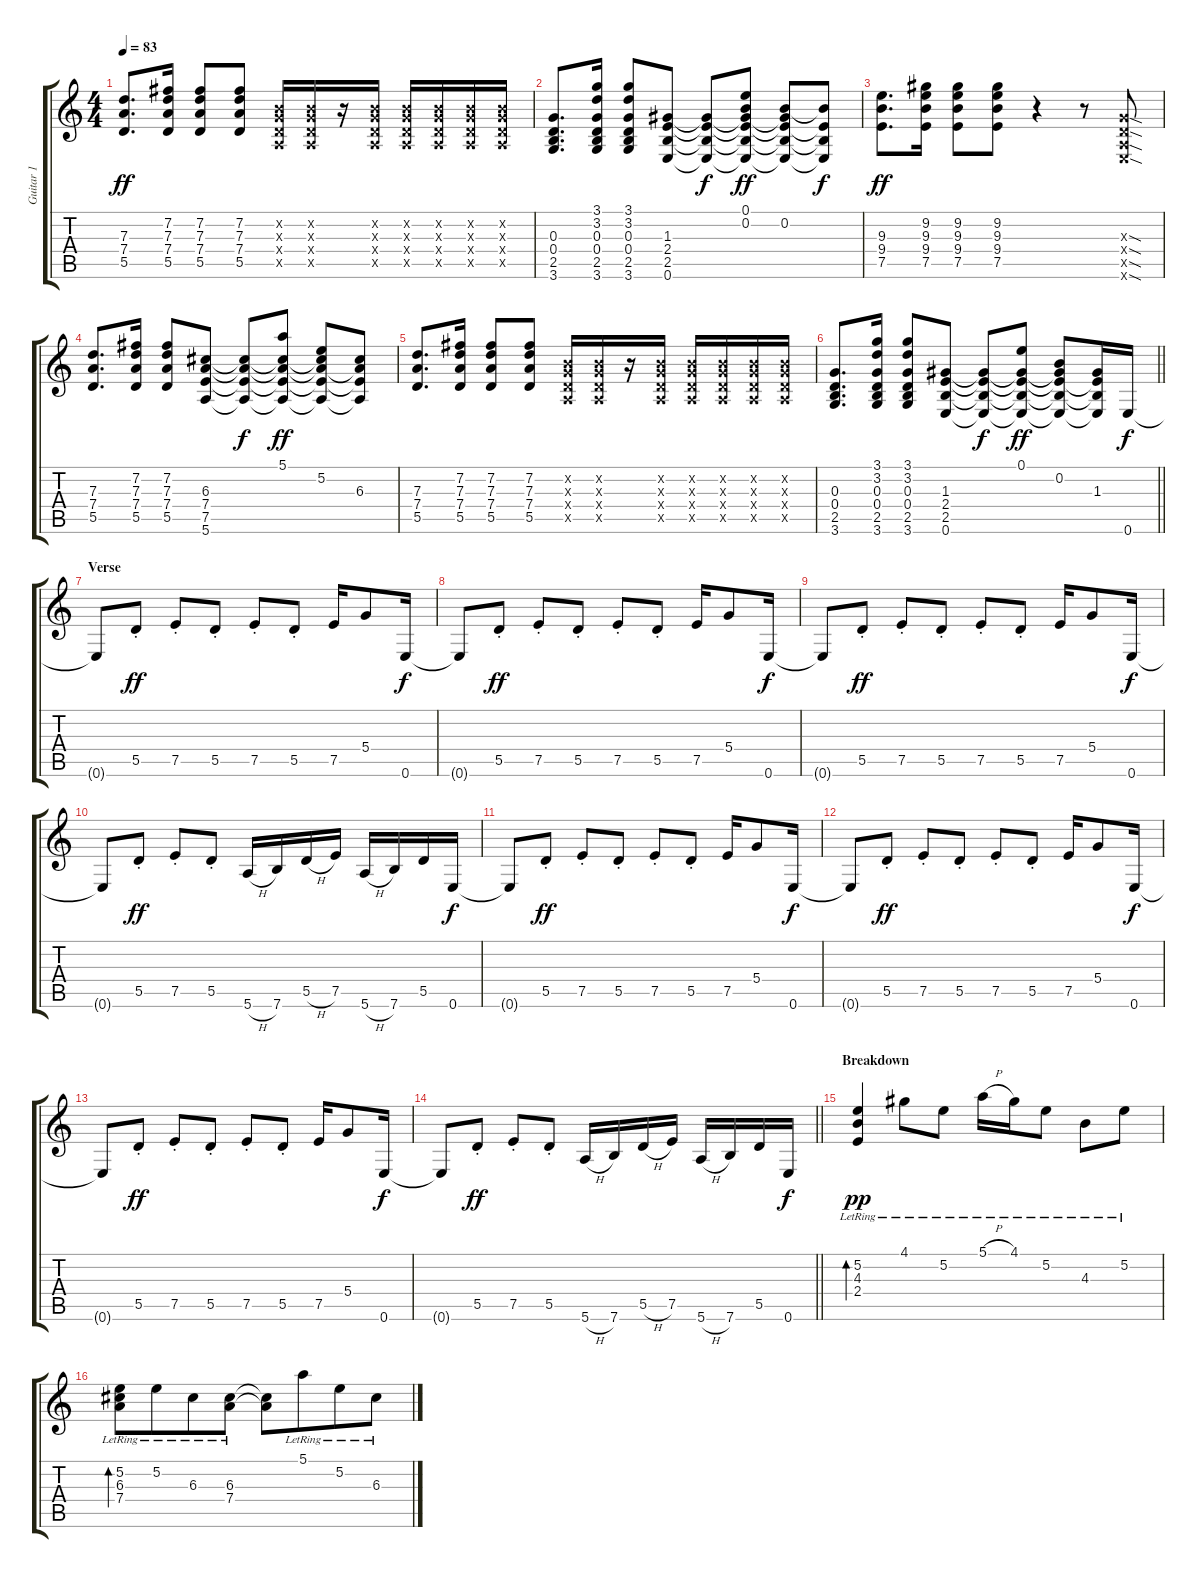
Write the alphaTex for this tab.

\track ("Guitar 1" "Guitar 1") {instrument overdrivenguitar}
\staff {score tabs}
\tuning (E4 B3 G3 D3 A2 E2) {hide}
\ts (4 4)
\tempo 83
\clef g2
\ks c
(7.3 7.4 5.5).8{d dy ff} (7.2 7.3 7.4 5.5).16 (7.2 7.3 7.4 5.5).8 (7.2 7.3 7.4 5.5).8 (0.2{x} 0.3{x} 0.4{x} 0.5{x}).16 (0.2{x} 0.3{x} 0.4{x} 0.5{x}).16 r.16 (0.2{x} 0.3{x} 0.4{x} 0.5{x}).16 (0.2{x} 0.3{x} 0.4{x} 0.5{x}).16 (0.2{x} 0.3{x} 0.4{x} 0.5{x}).16 (0.2{x} 0.3{x} 0.4{x} 0.5{x}).16 (0.2{x} 0.3{x} 0.4{x} 0.5{x}).16 |
(0.3 0.4 2.5 3.6).8{d} (3.1 3.2 0.3 0.4 2.5 3.6).16 (3.1 3.2 0.3 0.4 2.5 3.6).8 (1.3 2.4 2.5 0.6).8 (1.3{t} 2.4{t} 2.5{t} 0.6{t}).8{dy f} (0.1 0.2 1.3{t} 2.4{t} 2.5{t} 0.6{t}).8{dy ff} (0.2 1.3{t} 2.4{t} 2.5{t} 0.6{t}).8 (0.2{t} 2.4{t} 2.5{t} 0.6{t}).8{dy f} |
(9.3 9.4 7.5).8{d dy ff} (9.2 9.3 9.4 7.5).16 (9.2 9.3 9.4 7.5).8 (9.2 9.3 9.4 7.5).8 r.4 r.8 (0.3{sod x} 0.4{sod x} 0.5{sod x} 0.6{sod x}).8 |
(7.3 7.4 5.5).8{d} (7.2 7.3 7.4 5.5).16 (7.2 7.3 7.4 5.5).8 (6.3 7.4 7.5 5.6).8 (6.3{t} 7.4{t} 7.5{t} 5.6{t}).8{dy f} (5.1 6.3{t} 7.4{t} 7.5{t} 5.6{t}).8{dy ff} (5.2 6.3{t} 7.4{t} 7.5{t} 5.6{t}).8 (6.3 7.4{t} 7.5{t} 5.6{t}).8 |
(7.3 7.4 5.5).8{d} (7.2 7.3 7.4 5.5).16 (7.2 7.3 7.4 5.5).8 (7.2 7.3 7.4 5.5).8 (0.2{x} 0.3{x} 0.4{x} 0.5{x}).16 (0.2{x} 0.3{x} 0.4{x} 0.5{x}).16 r.16 (0.2{x} 0.3{x} 0.4{x} 0.5{x}).16 (0.2{x} 0.3{x} 0.4{x} 0.5{x}).16 (0.2{x} 0.3{x} 0.4{x} 0.5{x}).16 (0.2{x} 0.3{x} 0.4{x} 0.5{x}).16 (0.2{x} 0.3{x} 0.4{x} 0.5{x}).16 |
\barLineRight lightlight
(0.3 0.4 2.5 3.6).8{d} (3.1 3.2 0.3 0.4 2.5 3.6).16 (3.1 3.2 0.3 0.4 2.5 3.6).8 (1.3 2.4 2.5 0.6).8 (1.3{t} 2.4{t} 2.5{t} 0.6{t}).8{dy f} (0.1 1.3{t} 2.4{t} 2.5{t} 0.6{t}).8{dy ff} (0.2 1.3{t} 2.4{t} 2.5{t} 0.6{t}).8 (1.3 2.4{t} 2.5{t} 0.6{t}).16 0.6.16{dy f} |
\section ("" "Verse")
0.6{t}.8 5.5{st}.8{dy ff} 7.5{st}.8 5.5{st}.8 7.5{st}.8 5.5{st}.8 7.5.16 5.4.8 0.6.16{dy f} |
0.6{t}.8 5.5{st}.8{dy ff} 7.5{st}.8 5.5{st}.8 7.5{st}.8 5.5{st}.8 7.5.16 5.4.8 0.6.16{dy f} |
0.6{t}.8 5.5{st}.8{dy ff} 7.5{st}.8 5.5{st}.8 7.5{st}.8 5.5{st}.8 7.5.16 5.4.8 0.6.16{dy f} |
0.6{t}.8 5.5{st}.8{dy ff} 7.5{st}.8 5.5{st}.8 5.6{h}.16 7.6.16 5.5{h}.16 7.5.16 5.6{h}.16 7.6.16 5.5.16 0.6.16{dy f} |
0.6{t}.8 5.5{st}.8{dy ff} 7.5{st}.8 5.5{st}.8 7.5{st}.8 5.5{st}.8 7.5.16 5.4.8 0.6.16{dy f} |
0.6{t}.8 5.5{st}.8{dy ff} 7.5{st}.8 5.5{st}.8 7.5{st}.8 5.5{st}.8 7.5.16 5.4.8 0.6.16{dy f} |
0.6{t}.8 5.5{st}.8{dy ff} 7.5{st}.8 5.5{st}.8 7.5{st}.8 5.5{st}.8 7.5.16 5.4.8 0.6.16{dy f} |
\barLineRight lightlight
0.6{t}.8 5.5{st}.8{dy ff} 7.5{st}.8 5.5{st}.8 5.6{h}.16 7.6.16 5.5{h}.16 7.5.16 5.6{h}.16 7.6.16 5.5.16 0.6.16{dy f} |
\section ("" "Breakdown")
(5.2{lr} 4.3{lr} 2.4{lr}).4{bd 60 dy pp} 4.1{lr}.8 5.2{lr}.8 5.1{h lr}.16 4.1{lr}.16 5.2{lr}.8 4.3{lr}.8 5.2{lr}.8 |
(5.2{lr} 6.3{lr} 7.4{lr}).8{bd 60} 5.2{lr}.8{beam merge} 6.3{lr}.8 (6.3 7.4{lr}).8 (6.3{t} 7.4{t}).8 5.1{lr}.8{beam merge} 5.2{lr}.8 6.3{lr}.8
